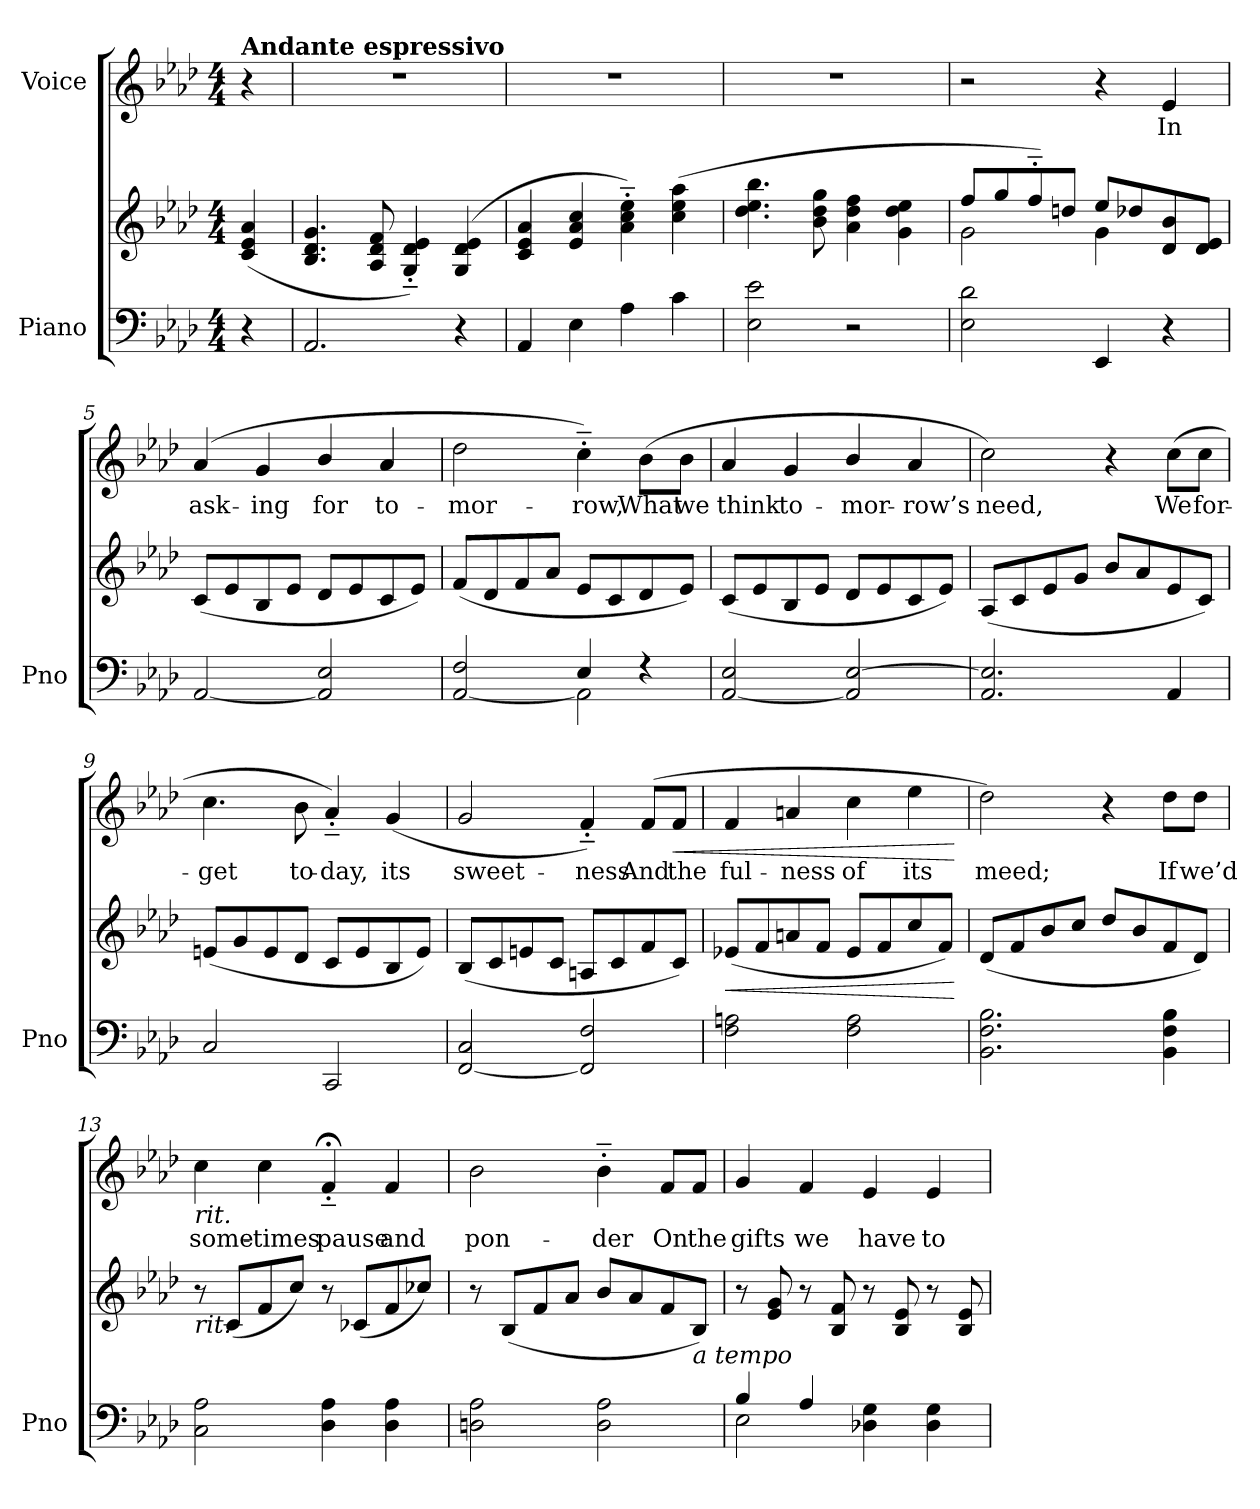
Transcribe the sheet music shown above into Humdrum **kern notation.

**kern	**kern	**dynam	**kern	**text	**dynam
*part2	*part2	*part2	*part1	*part1	*part1
*staff3	*staff2	*staff2/3	*staff1	*staff1	*staff1
*I"Piano	*	*	*I"Voice	*	*
*I'Pno	*	*	*	*	*
*clefF4	*clefG2	*	*clefG2	*	*
*k[b-e-a-d-]	*k[b-e-a-d-]	*	*k[b-e-a-d-]	*	*
*M4/4	*M4/4	*	*M4/4	*	*
=	=	=	=	=	=
!	!	!	!LO:TX:a:B:t=Andante espressivo	!	!
4r	(4c/ 4e-/ 4a-/	.	4r	.	.
=1	=1	=1	=1	=1	=1
2.AA-/	4.B-/ 4.d-/ 4.g/	.	1r	.	.
.	8A-/ 8d-/ 8f/	.	.	.	.
.	4G/'~ 4d-/'~ 4e-/'~)	.	.	.	.
4r	(>4G/ 4d-/ 4e-/	.	.	.	.
=2	=2	=2	=2	=2	=2
4AA-/	4c/ 4e-/ 4a-/	.	1r	.	.
4E-\	4e-/ 4a-/ 4cc/	.	.	.	.
4A-\	4a-\'~ 4cc\'~ 4ee-\'~)	.	.	.	.
4c\	(4cc\ 4ee-\ 4aa-\	.	.	.	.
=3	=3	=3	=3	=3	=3
2E-\ 2e-\	4.dd-\ 4.ee-\ 4.bb-\	.	1r	.	.
.	8b-\ 8dd-\ 8gg\	.	.	.	.
2r	4a-\ 4dd-\ 4ff\	.	.	.	.
.	4g\ 4dd-\ 4ee-\	.	.	.	.
=4	=4	=4	=4	=4	=4
*	*^	*	*	*	*
2E-\ 2d-\	8ff/L	2g\	.	2r	.	.
.	8gg/	.	.	.	.	.
.	8ff'~/)	.	.	.	.	.
.	8ddn/J	.	.	.	.	.
4EE-/	8ee-/L	4g\	.	4r	.	.
.	8dd-X/	.	.	.	.	.
!	!	!	!	!	!LO:LY:b	!
4r	8d-/ 8b-/	4ryy	.	4e-/	In	.
.	8d-/ 8e-/J	.	.	.	.	.
*	*v	*v	*	*	*	*
!!LO:LB:g=z
=5	=5	=5	=5	=5	=5
!	!	!	!	!LO:LY:b	!
[2AA-/	(8c/L	.	(4a-/	ask-	.
.	8e-/	.	.	.	.
!	!	!	!	!LO:LY:b	!
.	8B-/	.	4g/	-ing	.
.	8e-/J	.	.	.	.
!	!	!	!	!LO:LY:b	!
2AA-/] 2E-/	8d-/L	.	4b-/	for	.
.	8e-/	.	.	.	.
!	!	!	!	!LO:LY:b	!
.	8c/	.	4a-/	to-	.
.	8e-/J)	.	.	.	.
=6	=6	=6	=6	=6	=6
*^	*	*	*	*	*
!	!	!	!	!	!LO:LY:b	!
[<2AA-/ 2F/	2ryy	(8f/L	.	2dd-\	-mor-	.
.	.	8d-/	.	.	.	.
.	.	8f/	.	.	.	.
.	.	8a-/J	.	.	.	.
!	!	!	!	!	!LO:LY:b	!
4E-/	2AA-\]	8e-/L	.	4cc'~\)	-row,	.
.	.	8c/	.	.	.	.
!	!	!	!	!	!LO:LY:b	!
4r	.	8d-/	.	(8b-\L	What	.
!	!	!	!	!	!LO:LY:b	!
.	.	8e-/J)	.	8b-\J	we	.
*v	*v	*	*	*	*	*
=7	=7	=7	=7	=7	=7
!	!	!	!	!LO:LY:b	!
[2AA-/ 2E-/	(8c/L	.	4a-/	think	.
.	8e-/	.	.	.	.
!	!	!	!	!LO:LY:b	!
.	8B-/	.	4g/	to-	.
.	8e-/J	.	.	.	.
!	!	!	!	!LO:LY:b	!
2AA-/] [2E-/	8d-/L	.	4b-/	-mor-	.
.	8e-/	.	.	.	.
!	!	!	!	!LO:LY:b	!
.	8c/	.	4a-/	-row’s	.
.	8e-/J)	.	.	.	.
!!LO:LB:g=z
=8	=8	=8	=8	=8	=8
!	!	!	!	!LO:LY:b	!
2.AA-/ 2.E-/]	(8A-/L	.	2cc\)	need,	.
.	8c/	.	.	.	.
.	8e-/	.	.	.	.
.	8g/J	.	.	.	.
.	8b-/L	.	4r	.	.
.	8a-/	.	.	.	.
!	!	!	!	!LO:LY:b	!
4AA-/	8e-/	.	(8cc\L	We	.
!	!	!	!	!LO:LY:b	!
.	8c/J)	.	8cc\J	for-	.
!!LO:PB:g=z
=9	=9	=9	=9	=9	=9
!	!	!	!	!LO:LY:b	!
2C/	(8en/L	.	4.cc\	-get	.
.	8g/	.	.	.	.
.	8e/	.	.	.	.
!	!	!	!	!LO:LY:b	!
.	8d-/J	.	8b-\	to-	.
!	!	!	!	!LO:LY:b	!
2CC/	8c/L	.	4a-'~/)	-day,	.
.	8e/	.	.	.	.
!	!	!	!	!LO:LY:b	!
.	8B-/	.	(>4g/	its	.
.	8e/J)	.	.	.	.
=10	=10	=10	=10	=10	=10
!	!	!	!	!LO:LY:b	!
[2FF/ 2C/	(8B-/L	.	2g/	sweet-	.
.	8c/	.	.	.	.
.	8en/	.	.	.	.
.	8c/J	.	.	.	.
!	!	!	!	!LO:LY:b	!
2FF/] 2F/	8An/L	.	4f'~/)	-ness	.
.	8c/	.	.	.	.
!	!	!	!	!LO:LY:b	!
.	8f/	.	(8f/L	And	.
!	!	!	!	!LO:LY:b	!LO:HP:b
.	8c/J)	.	8f/J	the	<
=11	=11	=11	=11	=11	=11
!	!	!LO:HP:b	!	!LO:LY:b	!
2F\ 2An\	(8e-X/L	<	4f/	ful-	.
.	8f/	.	.	.	.
!	!	!	!	!LO:LY:b	!
.	8an/	.	4an/	-ness	.
.	8f/J	.	.	.	.
!	!	!	!	!LO:LY:b	!
2F\ 2A\	8e-/L	.	4cc\	of	.
.	8f/	.	.	.	.
!	!	!	!	!LO:LY:b	!
.	8cc/	.	4ee-\	its	.
.	8f/J)	.	.	.	.
.	.	[	.	.	[
!!LO:LB:g=z
=12	=12	=12	=12	=12	=12
!	!	!	!	!LO:LY:b	!
2.BB-\ 2.F\ 2.B-\	(8d-/L	.	2dd-\)	meed;	.
.	8f/	.	.	.	.
.	8b-/	.	.	.	.
.	8cc/J	.	.	.	.
.	8dd-/L	.	4r	.	.
.	8b-/	.	.	.	.
!	!	!	!	!LO:LY:b	!
4BB-\ 4F\ 4B-\	8f/	.	8dd-\L	If	.
!	!	!	!	!LO:LY:b	!
.	8d-/J)	.	8dd-\J	we’d	.
!!LO:LB:g=z
=13	=13	=13	=13	=13	=13
!	!	!	!LO:TX:b:i:t=rit.	!	!
!	!LO:TX:b:i:t=rit.	!	!	!	!
!	!	!	!	!LO:LY:b	!
2C\ 2A-\	8r	.	4cc\	some-	.
.	(8c/L	.	.	.	.
!	!	!	!	!LO:LY:b	!
.	8f/	.	4cc\	-times	.
.	8cc/J)	.	.	.	.
!	!	!	!	!LO:LY:b	!
4D-\ 4A-\	8r	.	4f;<'~/	pause	.
.	(8c-X/L	.	.	.	.
!	!	!	!	!LO:LY:b	!
4D-\ 4A-\	8f/	.	4f/	and	.
.	8cc-X/J)	.	.	.	.
=14	=14	=14	=14	=14	=14
!	!	!	!	!LO:LY:b	!
2Dn\ 2A-\	8r	.	2b-\	pon-	.
.	(8B-/L	.	.	.	.
.	8f/	.	.	.	.
.	8a-/J	.	.	.	.
!	!	!	!	!LO:LY:b	!
2D\ 2A-\	8b-/L	.	4b-'~\	-der	.
.	8a-/	.	.	.	.
!	!	!	!	!LO:LY:b	!
.	8f/	.	8f/L	On	.
!	!LO:TX:b:i:t=a  tempo	!	!	!	!
!	!	!	!	!LO:LY:b	!
.	8B-/J)	.	8f/J	the	.
=15	=15	=15	=15	=15	=15
*^	*	*	*	*	*
!	!	!	!	!	!LO:LY:b	!
4B-/	2E-\	8r	.	4g/	gifts	.
.	.	8e-/ 8g/	.	.	.	.
!	!	!	!	!	!LO:LY:b	!
4A-/	.	8r	.	4f/	we	.
.	.	8B-/ 8f/	.	.	.	.
!	!	!	!	!	!LO:LY:b	!
4D-X\ 4G\	2ryy	8r	.	4e-/	have	.
.	.	8B-/ 8e-/	.	.	.	.
!	!	!	!	!	!LO:LY:b	!
4D-\ 4G\	.	8r	.	4e-/	to-	.
.	.	8B-/ 8e-/	.	.	.	.
*v	*v	*	*	*	*	*
=	=	=	=	=	=
*-	*-	*-	*-	*-	*-
